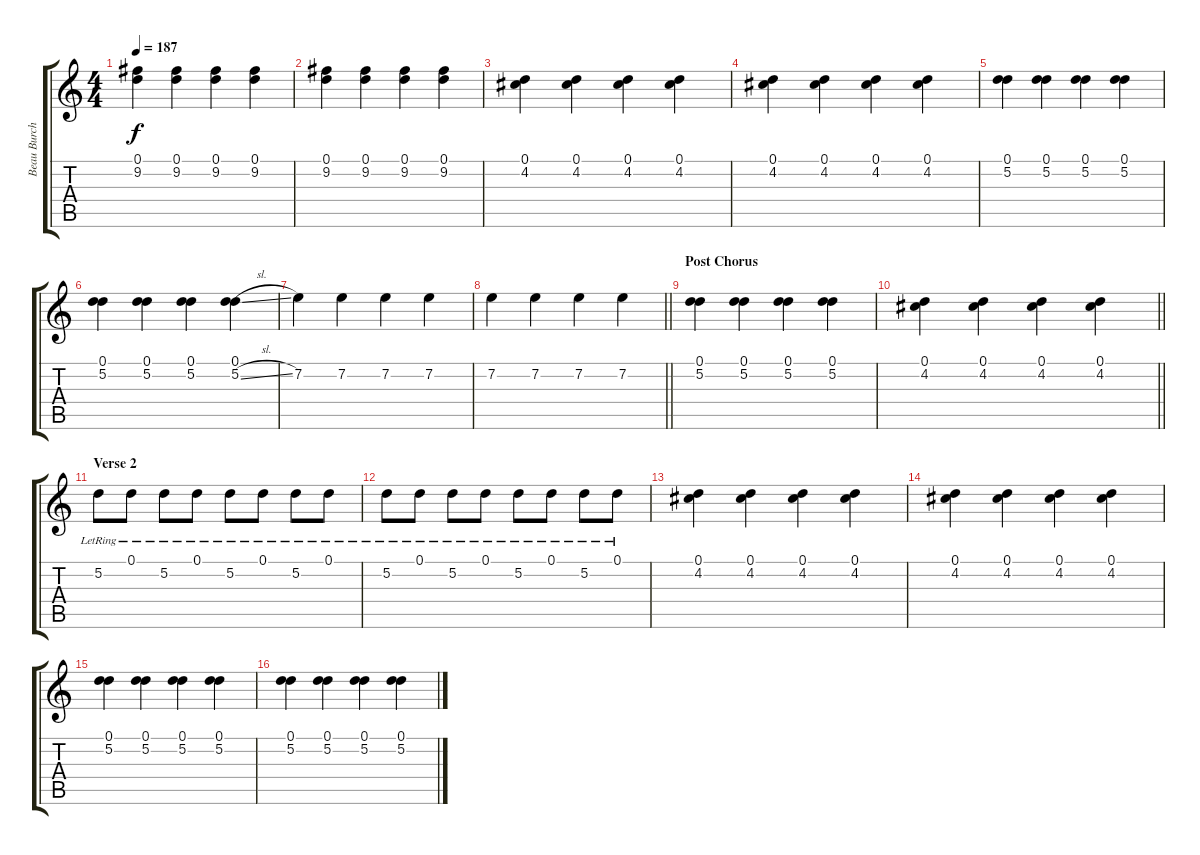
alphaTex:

\track ("Beau Burchell" "Beau Burch") {instrument overdrivenguitar}
\staff {score tabs}
\tuning (D4 A3 F3 C3 G2 D2) {hide}
\ts (4 4)
\tempo 187
\clef g2
\ks c
(0.1 9.2).4{dy f} (0.1 9.2).4 (0.1 9.2).4 (0.1 9.2).4 |
(0.1 9.2).4 (0.1 9.2).4 (0.1 9.2).4 (0.1 9.2).4 |
(0.1 4.2).4 (0.1 4.2).4 (0.1 4.2).4 (0.1 4.2).4 |
(0.1 4.2).4 (0.1 4.2).4 (0.1 4.2).4 (0.1 4.2).4 |
(0.1 5.2).4 (0.1 5.2).4 (0.1 5.2).4 (0.1 5.2).4 |
(0.1 5.2).4 (0.1 5.2).4 (0.1 5.2).4 (0.1 5.2{sl}).4 |
7.2.4 7.2.4 7.2.4 7.2.4 |
\barLineRight lightlight
7.2.4 7.2.4 7.2.4 7.2.4 |
\section ("" "Post Chorus")
(0.1 5.2).4{volume 13 balance 16} (0.1 5.2).4 (0.1 5.2).4 (0.1 5.2).4 |
\barLineRight lightlight
(0.1 4.2).4 (0.1 4.2).4 (0.1 4.2).4 (0.1 4.2).4 |
\section ("" "Verse 2")
5.2{lr}.8 0.1{lr}.8 5.2{lr}.8 0.1{lr}.8 5.2{lr}.8 0.1{lr}.8 5.2{lr}.8 0.1{lr}.8 |
5.2{lr}.8 0.1{lr}.8 5.2{lr}.8 0.1{lr}.8 5.2{lr}.8 0.1{lr}.8 5.2{lr}.8 0.1{lr}.8 |
(0.1 4.2).4 (0.1 4.2).4 (0.1 4.2).4 (0.1 4.2).4 |
(0.1 4.2).4 (0.1 4.2).4 (0.1 4.2).4 (0.1 4.2).4 |
(0.1 5.2).4 (0.1 5.2).4 (0.1 5.2).4 (0.1 5.2).4 |
(0.1 5.2).4 (0.1 5.2).4 (0.1 5.2).4 (0.1 5.2).4
